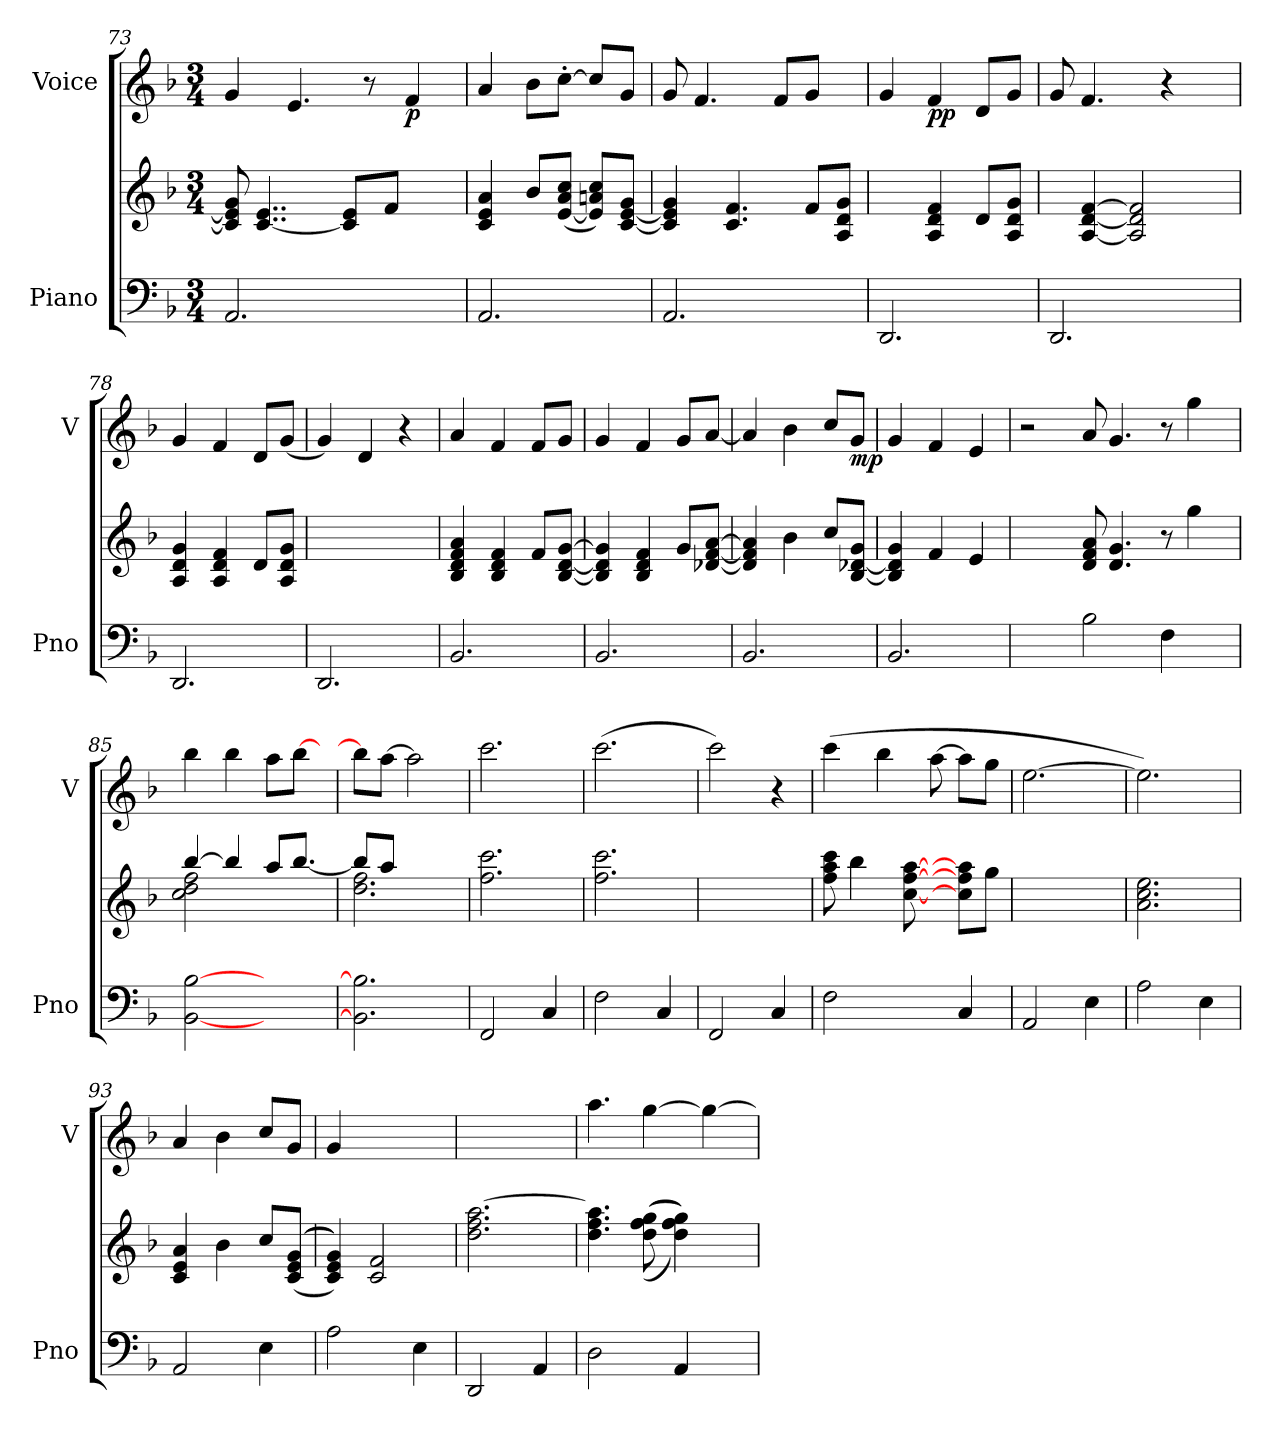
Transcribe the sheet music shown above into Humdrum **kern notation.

**kern	**kern	**kern	**dynam
*part2	*part2	*part1	*part1
*staff3	*staff2	*staff1	*staff1
*I"Piano	*	*I"Voice	*
*I'Pno	*	*I'V	*
*clefF4	*clefG2	*clefG2	*
*k[b-]	*k[b-]	*k[b-]	*
*M3/4	*M3/4	*M3/4	*
=73	=73	=73	=73
2.AA/	8c/] 8e/] 8g/	4g/	.
.	[4..c/ 4..e/	.	.
.	.	4.e/	.
.	8c/] 8e/L	.	.
.	.	8r	.
.	8f/J	.	.
!	!	!	!LO:DY:b
4ryy	.	4f/	p
.	8.ryy	.	.
!!LO:PB:g=z
=74	=74	=74	=74
2.AA/	4c/ 4e/ 4a/	4a/	.
.	8b-/L	8b-\L	.
.	(<[8e/ 8a/ 8cc/J	[8cc'\J	.
.	8e/] 8an/ 8cc/L)	8cc/L]	.
.	[8c/ [8e/ 8g/J	8g/J	.
=75	=75	=75	=75
2.AA/	4c/] 4e/] 4g/	8g/	.
.	.	4.f/	.
.	4.c/ 4.f/	.	.
.	.	8f/L	.
.	8f/L	8g/J	.
8ryy	8A/ 8d/ 8g/J	8ryy	.
=76	=76	=76	=76
2.DD/	4ryy	4g/	.
!	!	!	!LO:DY:b
.	4A/ 4d/ 4f/	4f/	pp
.	8d/L	8d/L	.
.	8A/ 8d/ 8g/J	8g/J	.
=77	=77	=77	=77
2.DD/	8ryy	8g/	.
.	[4A/ [4d/ [4f/	4.f/	.
.	2A/] 2d/] 2f/]	.	.
.	.	4r	.
8ryy	.	8ryy	.
=78	=78	=78	=78
2.DD/	4A/ 4d/ 4g/	4g/	.
.	4A/ 4d/ 4f/	4f/	.
.	8d/L	8d/L	.
.	8A/ 8d/ 8g/J	(<8g/J	.
!!LO:LB:g=z
=79	=79	=79	=79
2.DD/	2.ryy	4g/)	.
.	.	4d/	.
.	.	4r	.
=80	=80	=80	=80
2.BB-/	4B-/ 4d/ 4f/ 4a/	4a/	.
.	4B-/ 4d/ 4f/	4f/	.
.	8f/L	8f/L	.
.	[8B-/ [8d/ [8g/J	8g/J	.
=81	=81	=81	=81
2.BB-/	4B-/] 4d/] 4g/]	4g/	.
.	4B-/ 4d/ 4f/	4f/	.
.	8g/L	8g/L	.
.	[8d-X/ [8f/ [8a/J	[8a/J	.
=82	=82	=82	=82
2.BB-/	4d-/] 4f/] 4a/]	4a/]	.
.	4b-\	4b-\	.
.	8cc/L	8cc/L	.
!	!	!	!LO:DY:b
.	[8B-/ [8d-X/ 8g/J	8g/J	mp
=83	=83	=83	=83
2.BB-/	4B-/] 4d-/] 4g/	4g/	.
.	4f/	4f/	.
.	4e/	4e/	.
!!LO:LB:g=z
=84	=84	=84	=84
2ryy	2ryy	2r	.
2B-\	8d/ 8f/ 8a/	8a/	.
.	4.d/ 4.g/	4.g/	.
4F\	8r	8r	.
.	4gg\	4gg\	.
8ryy	.	.	.
=85	=85	=85	=85
*	*^	*	*
[2BB-\ [2B-\	[4bb-/	2cc\ 2dd\ 2ff\	4bb-\	.
.	4bb-/]	.	4bb-\	.
4ryy	8aa/L	4ryy	8aa\L	.
.	[8.bb-/J	.	[8bb-\J	.
16ryy	.	16ryy	16ryy	.
=86	=86	=86	=86	=86
2.BB-\] 2.B-\]	8bb-/L]	2.dd\ 2.ff\	8bb-\L]	.
.	8aa/J	.	[8aa\J	.
.	2ryy	.	2aa\]	.
*	*v	*v	*	*
=87	=87	=87	=87
2FF/	2.ff\ 2.ccc\	2.ccc\	.
4C/	.	.	.
=88	=88	=88	=88
2F\	2.ff\ 2.ccc\	(>2.ccc\	.
4C/	.	.	.
!!LO:PB:g=z
=89	=89	=89	=89
2FF/	2.ryy	2ccc\)	.
4C/	.	4r	.
=90	=90	=90	=90
2F\	8ff\ 8aa\ 8ccc\	(>4ccc\	.
.	4bb-\	.	.
.	.	4bb-\	.
.	[8cc\ [8ff\ [8aa\	.	.
8ryy	8ryy	[8aa\	.
4C/	8cc\] 8ff\] 8aa\]L	8aa\L]	.
.	8gg\J	8gg\J	.
=91	=91	=91	=91
2AA/	2.ryy	[2.ee\	.
4E\	.	.	.
=92	=92	=92	=92
2A\	2.a\ 2.cc\ 2.ee\	2.ee\])	.
4E\	.	.	.
=93	=93	=93	=93
2AA/	4c/ 4e/ 4a/	4a/	.
.	4b-\	4b-\	.
4E\	8cc/L	8cc/L	.
.	(<(<(>8c/ 8e/ 8g/J	8g/J	.
!!LO:LB:g=z
=94	=94	=94	=94
2A\	4c/ 4e/ 4g/)))	4g/	.
.	2c/ 2f/	2ryy	.
4E\	.	.	.
=95	=95	=95	=95
2DD/	2.dd\ 2.ff\ [2.aa\	2.ryy	.
4AA/	.	.	.
=96	=96	=96	=96
2D\	4.dd\ 4.ff\ 4.aa\]	4.aa\	.
.	(<(>(>8dd\ 8ff\ 8gg\	[4gg\	.
4AA/	4dd\ 4ff\ 4gg\)))	.	.
.	.	4gg\_	.
8ryy	8ryy	.	.
=	=	=	=
*-	*-	*-	*-
